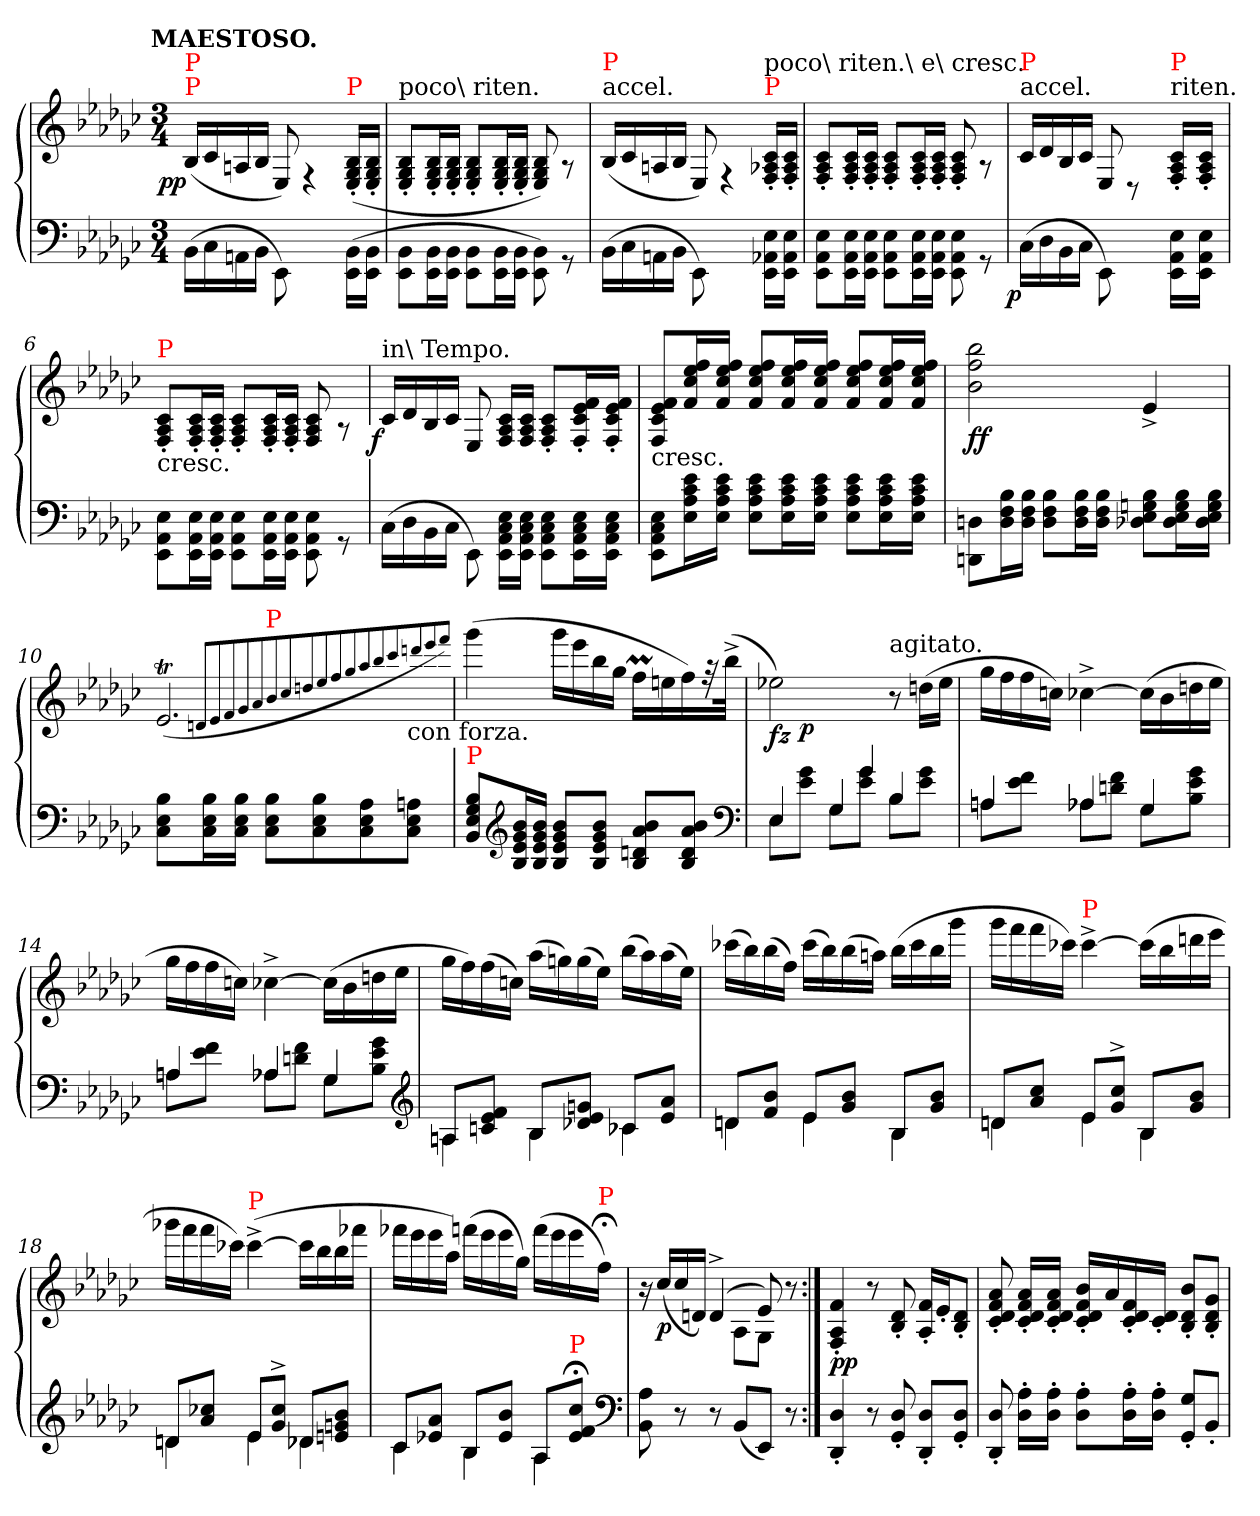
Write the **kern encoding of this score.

**kern	**kern	**dynam
*part1	*part1	*part1
*staff2	*staff1	*staff1/2
*clefF4	*clefG2	*
*k[b-e-a-d-g-c-]	*k[b-e-a-d-g-c-]	*
*e-:	*e-:	*
!!LO:TX:omd:t=MAESTOSO.
*M3/4	*M3/4	*
=1	=1	=1
!	!LO:TX:a:color=red:t=P	!
!	!LO:TX:a:color=red:t=P	!
!	!	!LO:DY:rj
(<16BB-\LL	(>16B-/LL	pp
16C-\	16c-/	.
16AAn\	16An/	.
16BB-\JJ	16B-/JJ	.
8EE-\)	8E-/)	.
4ryy	4rF	.
!	!LO:TX:a:color=red:t=P	!
(<16BB-\ 16EE-\LL	(>16B-'>/ 16G-'>/ 16E-'>/LL	.
16BB-\ 16EE-\JJ	16B-'>/ 16G-'>/ 16E-'>/JJ	.
=2	=2	=2
!	!LO:TX:a:t=poco\ riten.	!
8BB-\ 8EE-\L	8B-'>/ 8G-'>/ 8E-'>/L	.
16BB-\ 16EE-\L	16B-'>/ 16G-'>/ 16E-'>/L	.
16BB-\ 16EE-\JJ	16B-'>/ 16G-'>/ 16E-'>/JJ	.
8BB-\ 8EE-\L	8B-'>/ 8G-'>/ 8E-'>/L	.
16BB-\ 16EE-\L	16B-'>/ 16G-'>/ 16E-'>/L	.
16BB-\ 16EE-\JJ	16B-'>/ 16G-'>/ 16E-'>/JJ	.
8BB-\ 8EE-\)	8B-/ 8G-/ 8E-/)	.
8rGG	8rA	.
=3	=3	=3
!	!LO:TX:a:t=accel.	!
!	!LO:TX:a:color=red:t=P	!
(<16BB-\LL	(>16B-/LL	.
16C-\	16c-/	.
16AAn\	16An/	.
16BB-\JJ	16B-/JJ	.
8EE-\)	8E-/)	.
4ryy	4rF	.
!	!LO:TX:a:color=red:t=P	!
!	!LO:TX:a:t=poco\ riten.\ e\ cresc.	!
16E-\ 16AA-X\ 16EE-\LL	16c-'>/ 16A-X'>/ 16F'>/LL	.
16E-\ 16AA-\ 16EE-\JJ	16c-'>/ 16A-'>/ 16F'>/JJ	.
=4	=4	=4
8E-\ 8AA-\ 8EE-\L	8c-'>/ 8A-'>/ 8F'>/L	.
16E-\ 16AA-\ 16EE-\L	16c-'>/ 16A-'>/ 16F'>/L	.
16E-\ 16AA-\ 16EE-\JJ	16c-'>/ 16A-'>/ 16F'>/JJ	.
8E-\ 8AA-\ 8EE-\L	8c-'>/ 8A-'>/ 8F'>/L	.
16E-\ 16AA-\ 16EE-\L	16c-'>/ 16A-'>/ 16F'>/L	.
16E-\ 16AA-\ 16EE-\JJ	16c-'>/ 16A-'>/ 16F'>/JJ	.
8E-\ 8AA-\ 8EE-\	8c-'>/ 8A-'>/ 8F'>/	.
8rGG	8rA	.
=5	=5	=5
!	!LO:TX:a:t=accel.	!
!	!LO:TX:a:color=red:t=P	!
!	!	!LO:DY:b=2:rj
(<16C-\LL	16c-/LL	p
16D-\	16d-/	.
16BB-\	16B-/	.
16C-\JJ	16c-/JJ	.
8EE-\)	8E-/	.
!	!LO:N:vis=8	!
4ryy	4rD	.
!	!LO:TX:a:t=riten.	!
!	!LO:TX:a:color=red:t=P	!
16E-\ 16AA-\ 16EE-\LL	16c-'>/ 16A-'>/ 16F'>/LL	.
16E-\ 16AA-\ 16EE-\JJ	16c-'>/ 16A-'>/ 16F'>/JJ	.
=6	=6	=6
!	!LO:TX:c:t=cresc.	!
!	!LO:TX:a:color=red:t=P	!
8E-\ 8AA-\ 8EE-\L	8c-'>/ 8A-'>/ 8F'>/L	.
16E-\ 16AA-\ 16EE-\L	16c-'>/ 16A-'>/ 16F'>/L	.
16E-\ 16AA-\ 16EE-\JJ	16c-'>/ 16A-'>/ 16F'>/JJ	.
8E-\ 8AA-\ 8EE-\L	8c-'>/ 8A-'>/ 8F'>/L	.
16E-\ 16AA-\ 16EE-\L	16c-'>/ 16A-'>/ 16F'>/L	.
16E-\ 16AA-\ 16EE-\JJ	16c-'>/ 16A-'>/ 16F'>/JJ	.
8E-\ 8AA-\ 8EE-\	8c-/ 8A-/ 8F/	.
8rGG	8rA	.
=7	=7	=7
!	!LO:TX:a:t=in\ Tempo.	!
!	!	!LO:DY:b:rj
(<16C-\LL	16c-/LL	f
16D-\	16d-/	.
16BB-\	16B-/	.
16C-\JJ	16c-/JJ	.
8EE-\)	8E-/	.
16E-\ 16C-\ 16AA-\ 16EE-\LL	16c-/ 16A-/ 16F/LL	.
16E-\ 16C-\ 16AA-\ 16EE-\JJ	16c-/ 16A-/ 16F/JJ	.
8E-\ 8C-\ 8AA-\ 8EE-\L	8c-'>/ 8A-'>/ 8F'>/L	.
16E-\ 16C-\ 16AA-\ 16EE-\L	16f'>/ 16e-'>/ 16c-'>/ 16F'>/L	.
16E-\ 16C-\ 16AA-\ 16EE-\JJ	16f'>/ 16e-'>/ 16c-'>/ 16F'>/JJ	.
=8	=8	=8
!	!LO:TX:b:t=cresc.	!
8E-\ 8AA-\ 8C-\ 8EE-\L	8f/ 8e-/ 8c-/ 8F/L	.
16e- 16c- 16A- 16E-L	16ff/ 16ee-/ 16cc-/ 16f/L	.
16e- 16c- 16A- 16E-JJ	16ff/ 16ee-/ 16cc-/ 16f/JJ	.
8e- 8c- 8A- 8E-L	8ff/ 8ee-/ 8cc-/ 8f/L	.
16e- 16c- 16A- 16E-L	16ff/ 16ee-/ 16cc-/ 16f/L	.
16e- 16c- 16A- 16E-JJ	16ff/ 16ee-/ 16cc-/ 16f/JJ	.
8e- 8c- 8A- 8E-L	8ff/ 8ee-/ 8cc-/ 8f/L	.
16e- 16c- 16A- 16E-L	16ff/ 16ee-/ 16cc-/ 16f/L	.
16e- 16c- 16A- 16E-JJ	16ff/ 16ee-/ 16cc-/ 16f/JJ	.
=9	=9	=9
!	!	!LO:DY:b
8Dn\ 8DDn\L	2bb- 2ff 2b-	ff
16B- 16F 16DL	.	.
16B- 16F 16DJJ	.	.
8B- 8F 8DL	.	.
16B- 16F 16DL	.	.
16B- 16F 16DJJ	.	.
8B- 8Gn 8E- 8D-XL	4e-^>	.
16B- 16G 16E- 16D-L	.	.
16B- 16G 16E- 16D-JJ	.	.
=10	=10	=10
*	*^	*
*	*	*^	*
8B- 8E- 8C-L	(<2.e-T	4ryy	2ryy	.
16B- 16E- 16C-L	.	.	.	.
16B- 16E- 16C-JJ	.	.	.	.
!	!	!LO:TX:a:color=red:t=P	!	!
8B- 8E- 8C-L	.	2ryy	.	.
8B- 8E- 8C-	.	.	.	.
8A- 8E- 8C-	.	.	8ryy	.
!	!	!	!LO:TX:b:t=con forza.	!
8An 8E- 8C-J	.	.	8ryy	.
.	8qqdn/L	.	.	.
.	8qqe-/	.	.	.
.	8qqf/	.	.	.
.	8qqg-/	.	.	.
.	8qqa-/	.	.	.
.	8qqb-/	.	.	.
.	8qqcc-/	.	.	.
.	8qqddn/	.	.	.
.	8qqee-/	.	.	.
.	8qqff/	.	.	.
.	8qqgg-/	.	.	.
.	8qqaa-/	.	.	.
.	8qqbb-/	.	.	.
.	8qqccc-/	.	.	.
.	8qqdddn/	.	.	.
.	8qqeee-/	.	.	.
.	8qqfff/J)	.	.	.
=11	=11	=11	=11	=11
!LO:TX:a:color=red:t=P	!	!	!	!
!	!	!	!	!LO:DY:b=2
!	!	!	!	!LO:DY:n=1:b
*	*v	*v	*v	*
8B- 8G- 8E- 8BB-L	(>4ggg-	fz fff
*clefG2	*	*
16b- 16g- 16e- 16B-L	.	.
16b- 16g- 16e- 16B-JJ	.	.
8b- 8g- 8e- 8B-L	16ggg-LL	.
.	16eee-	.
8b- 8g- 8e- 8B-J	16bb-	.
.	16gg-JJ	.
8b- 8a- 8dn 8B-L	16ffm\LL	.
.	16een\	.
8b- 8a- 8d 8B-J	16ff\)	.
.	32rff	.
.	(>32bb-^<\JJk	.
*clefF4	*	*
=12	=12	=12
*^	*	*
!	!	!	!LO:DY:b
*	*	*^	*
4E-/	8E-L	2ee-X)	8ryy	fz
!	!	!	!	!LO:DY:b
.	8g- 8e-J	.	2ryy	p
!LO:N:vis=4	!	!	!	!
8G-/	8G-L	.	.	.
!LO:N:vis=4	!	!	!	!
8g-	8g- 8e-J	.	.	.
!	!	!LO:TX:a:t=agitato.	!	!
4B-/	8B-L	8r	.	.
.	8g- 8e-J	(>16ddn\LL	8ryy	.
.	.	16ee-\JJ	.	.
*	*	*v	*v	*
=13	=13	=13	=13
8AnL	4An/	16gg-LL	.
.	.	16ff	.
8f\ 8e-\J	.	16ff	.
.	.	16ccnJJ)	.
8A-XL	4A-X/	[4cc-X^\	.
8f\ 8dn\J	.	.	.
8G-L	4G-/	(>16cc-LL]	.
.	.	16b-	.
8B-\ 8g-\ 8e-\J	.	16ddn	.
.	.	16ee-JJ	.
=14	=14	=14	=14
8AnL	4An/	16gg-LL	.
.	.	16ff	.
8f\ 8e-\J	.	16ff	.
.	.	16ccnJJ)	.
8A-XL	4A-X/	[4cc-X^\	.
8f\ 8dn\J	.	.	.
8G-L	4G-/	(>16cc-LL]	.
.	.	16b-	.
8g-\ 8e-\ 8B-\J	.	16ddn	.
.	.	16ee-JJ	.
*clefG2	*	*	*
=15	=15	=15	=15
8AnL	4An	16gg-LL	.
.	.	16ff)	.
8f 8e- 8cnJ	.	(>16ff	.
.	.	16ccnJJ)	.
8B-L	4B-	(>16aa-LL	.
.	.	16ggn)	.
8gn 8e- 8d-XJ	.	(>16gg	.
.	.	16ee-JJ)	.
8c-XL	4c-X	(>16bb-LL	.
.	.	16aa-)	.
8a- 8e-J	.	(>16aa-	.
.	.	16ee-JJ)	.
=16	=16	=16	=16
8dnL	4dn	(>16ccc-XLL	.
.	.	16bb-)	.
8b- 8fJ	.	(>16bb-	.
.	.	16ffJJ)	.
8e-L	4e-	(>16ccc-LL	.
.	.	16bb-)	.
8b- 8g-J	.	(>16bb-	.
.	.	16aanJJ)	.
8B-L	4B-	(>16bb-LL	.
.	.	16ccc-	.
8b- 8g-J	.	16bb-	.
.	.	16ggg-JJ	.
=17	=17	=17	=17
8dnL	4dn\	16ggg-LL	.
.	.	16fff	.
8cc- 8a-J	.	16fff	.
.	.	16ccc-XJJ)	.
!	!	!LO:TX:a:color=red:t=P	!
8e-L	4e-\	[4ccc-^<\	.
8cc-^> 8g-^>J	.	.	.
8B-L	4B-\	(>16ccc-LL]	.
.	.	16bb-	.
8b- 8g-J	.	16dddn	.
.	.	16eee-JJ	.
=18	=18	=18	=18
8dnL	4dn\	16ggg-XLL	.
.	.	16fff	.
8cc-X 8a-J	.	16fff	.
.	.	16ccc-XJJ)	.
!	!	!LO:TX:a:color=red:t=P	!
8e-L	4e-\	(>[4ccc-^<	.
8cc-^> 8g-^>J	.	.	.
8d-XL	4d-X\	16ccc-LL]	.
.	.	16bb-	.
8b- 8gn 8enJ	.	16bb-	.
.	.	16fff-XJJ	.
=19	=19	=19	=19
8c-L	4c-	16fff-XLL	.
.	.	16eee-	.
8a- 8e-XJ	.	16eee-	.
.	.	16aa-JJ)	.
8B-L	4B-	(>16fffnLL	.
.	.	16eee-	.
8b- 8e-J	.	16eee-	.
.	.	16gg-JJ)	.
8A-L	4A-	(>16fffLL	.
.	.	16eee-	.
!LO:TX:a:color=red:t=P	!	!	!
8cc-; 8f; 8e-;J	.	16eee-	.
!	!	!LO:TX:a:color=red:t=P	!
.	.	16ff;<JJ)	.
*v	*v	*	*
*clefF4	*	*
=20	=20	=20
*	*^	*
8A- 8BB-	16r	4.ryy	.
!	!	!	!LO:DY:b
.	(<16cc-LL	.	p
8r	16cc-	.	.
.	16dnJJ)	.	.
8r	(>4d^>	.	.
(<8BB-L	.	8A-L	.
8EE-J)	8e-)	8G-J	.
8r	8r	8ryy	.
=21:|!	=21:|!	=21:|!	=21:|!
!	!	!	!LO:DY:b
*	*v	*v	*
4D-' 4DD-'	4f' 4A-' 4F'	pp
8r	8r	.
8D-' 8GG-'	8d-' 8B-'	.
8D-' 8DD-'L	16f' 16A-'LL	.
.	16e-'J	.
8D-' 8GG-'J	8d-' 8B-'J	.
=22	=22	=22
8D-' 8DD-'	8a-' 8f' 8d-' 8c-'	.
16A-' 16D-'LL	16a-' 16f' 16d-' 16c-'LL	.
16A-' 16D-'JJ	16a-' 16f' 16d-' 16c-'JJ	.
8A-' 8D-'L	16b-' 16f' 16d-' 16c-'LL	.
.	16a-	.
16A-' 16D-'L	16f' 16d-' 16c-'	.
16A-' 16D-'JJ	16d-' 16c-'JJ	.
8G-' 8GG-'L	8b-' 8d-' 8B-'L	.
8BB-'J	8g-' 8d-' 8B-'J	.
=	=	=
*-	*-	*-
